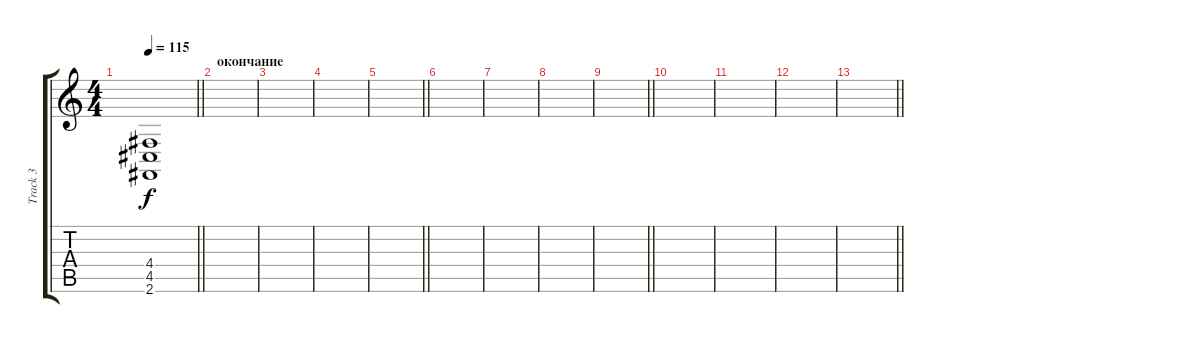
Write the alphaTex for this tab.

\track ("Track 3" "Track 3") {instrument stringensemble2}
\staff {score tabs}
\tuning (E4 B3 G3 D3 A2 E2) {hide}
\ts (4 4)
\tempo 115
\clef g2
\barLineRight lightlight
\ks c
(4.4 4.5 2.6).1{dy f} |
\section ("" "окончание")
|
|
|
\barLineRight lightlight
|
|
|
|
\barLineRight lightlight
|
|
|
|
\barLineRight lightlight
